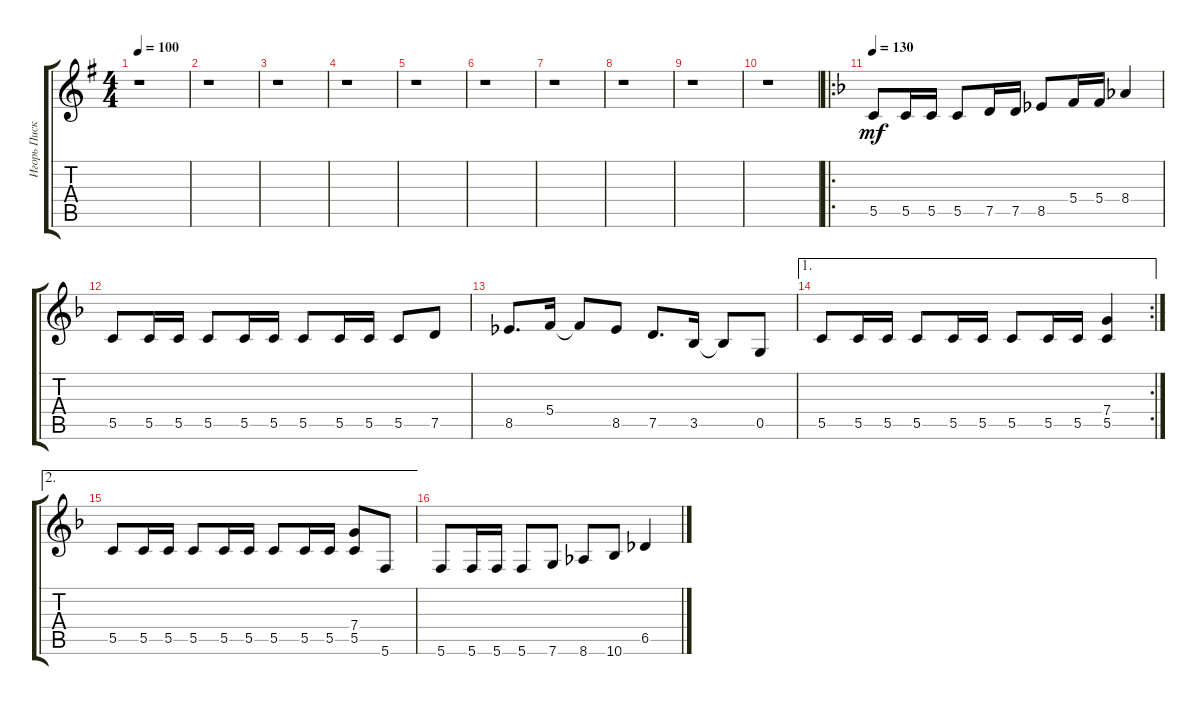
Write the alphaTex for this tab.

\track ("Игорь Пискарёв" "Игорь Писк") {instrument distortionguitar}
\staff {score tabs}
\tuning (D4 A3 F3 C3 G2 C2) {hide}
\ts (4 4)
\tempo 100
\clef g2
\ks g
r.1{dy mf} |
r.1 |
r.1 |
r.1 |
r.1 |
r.1 |
r.1 |
r.1 |
r.1 |
r.1 |
\ro
\tempo 130
\ks f
5.5.8 5.5.16 5.5.16 5.5.8 7.5.16 7.5.16 8.5.8 5.4.16 5.4.16 8.4.4 |
5.5.8 5.5.16 5.5.16 5.5.8 5.5.16 5.5.16 5.5.8 5.5.16 5.5.16 5.5.8 7.5.8 |
8.5.8{d} 5.4.16 5.4{t}.8 8.5.8 7.5.8{d} 3.5.16 3.5{t}.8 0.5.8 |
\ae 1
\rc 2
5.5.8 5.5.16 5.5.16 5.5.8 5.5.16 5.5.16 5.5.8 5.5.16 5.5.16 (7.4 5.5).4 |
\ae 2
5.5.8 5.5.16 5.5.16 5.5.8 5.5.16 5.5.16 5.5.8 5.5.16 5.5.16 (7.4 5.5).8 5.6.8 |
5.6.8 5.6.16 5.6.16 5.6.8 7.6.8 8.6.8 10.6.8 6.5.4
